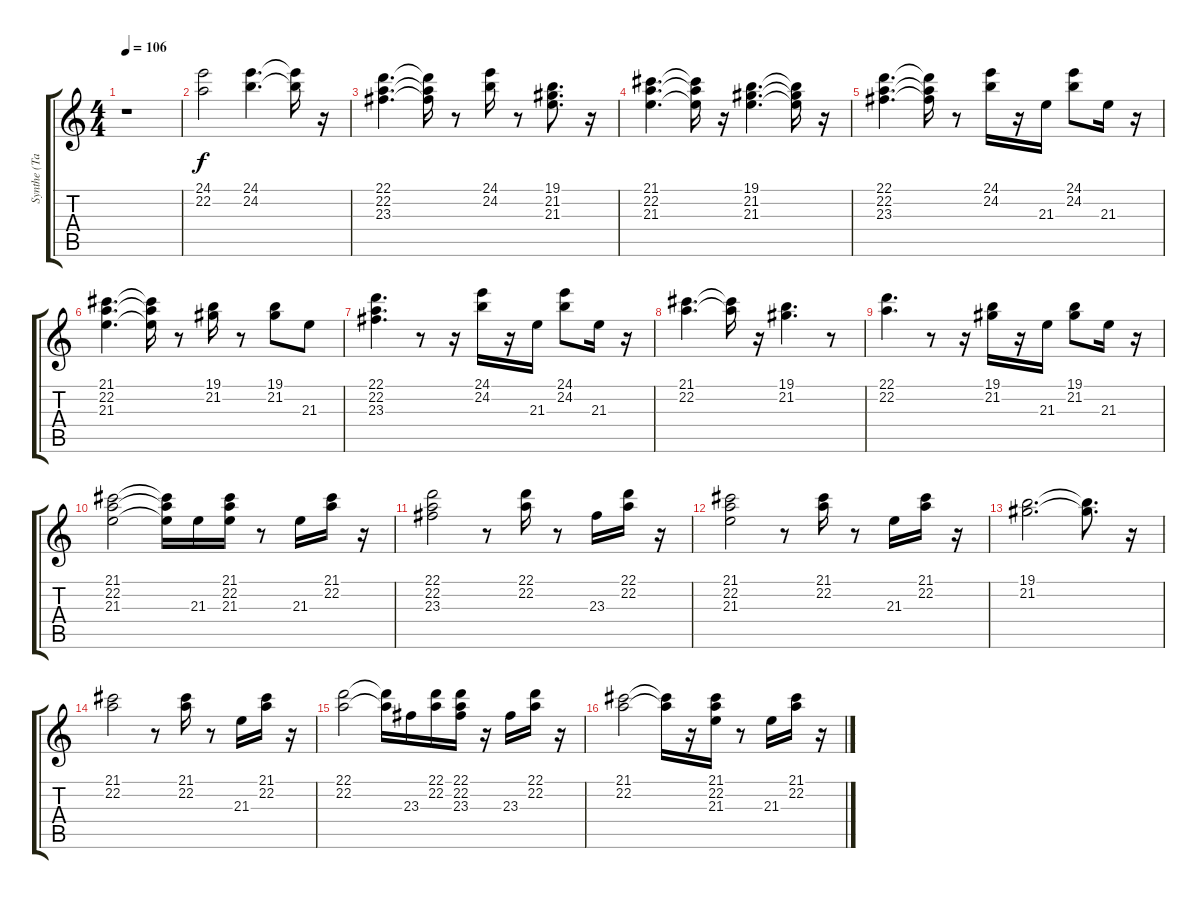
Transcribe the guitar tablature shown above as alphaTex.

\track ("Synthe (Taylor)" "Synthe (Ta") {instrument rockorgan}
\staff {score tabs}
\tuning (E4 B3 G3 D3 A2 E2) {hide}
\ts (4 4)
\tempo 106
\clef g2
\ks c
r.1{dy f} |
(24.1 22.2).2 (24.1 24.2).4{d} (24.1{t} 24.2{t}).16 r.16 |
(22.1 22.2 23.3).4{d} (22.1{t} 22.2{t} 23.3{t}).16 r.8 (24.1 24.2).16 r.8 (19.1 21.2 21.3).8{d} r.16 |
(21.1 22.2 21.3).4{d} (21.1{t} 22.2{t} 21.3{t}).16 r.16 (19.1 21.2 21.3).4{d} (19.1{t} 21.2{t} 21.3{t}).16 r.16 |
(22.1 22.2 23.3).4{d} (22.1{t} 22.2{t} 23.3{t}).16 r.8 (24.1 24.2).16 r.16 21.3.16 (24.1 24.2).8 21.3.16 r.16 |
(21.1 22.2 21.3).4{d} (21.1{t} 22.2{t} 21.3{t}).16 r.8 (19.1 21.2).16 r.8 (19.1 21.2).8 21.3.8 |
(22.1 22.2 23.3).4{d} r.8 r.16 (24.1 24.2).16 r.16 21.3.16 (24.1 24.2).8 21.3.16 r.16 |
(21.1 22.2).4{d} (21.1{t} 22.2{t}).16 r.16 (19.1 21.2).4{d} r.8 |
(22.1 22.2).4{d} r.8 r.16 (19.1 21.2).16 r.16 21.3.16 (19.1 21.2).8 21.3.16 r.16 |
(21.1 22.2 21.3).2 (21.1{t} 22.2{t} 21.3{t}).16 21.3.16 (21.1 22.2 21.3).16 r.8 21.3.16 (21.1 22.2).16 r.16 |
(22.1 22.2 23.3).2 r.8 (22.1 22.2).16 r.8 23.3.16 (22.1 22.2).16 r.16 |
(21.1 22.2 21.3).2 r.8 (21.1 22.2).16 r.8 21.3.16 (21.1 22.2).16 r.16 |
(19.1 21.2).2{d} (19.1{t} 21.2{t}).8{d} r.16 |
(21.1 22.2).2 r.8 (21.1 22.2).16 r.8 21.3.16 (21.1 22.2).16 r.16 |
(22.1 22.2).2 (22.1{t} 22.2{t}).16 23.3.16 (22.1 22.2).16 (22.1 22.2 23.3).16 r.16 23.3.16 (22.1 22.2).16 r.16 |
(21.1 22.2).2 (21.1{t} 22.2{t}).16 r.16 (21.1 22.2 21.3).16 r.8 21.3.16 (21.1 22.2).16 r.16
